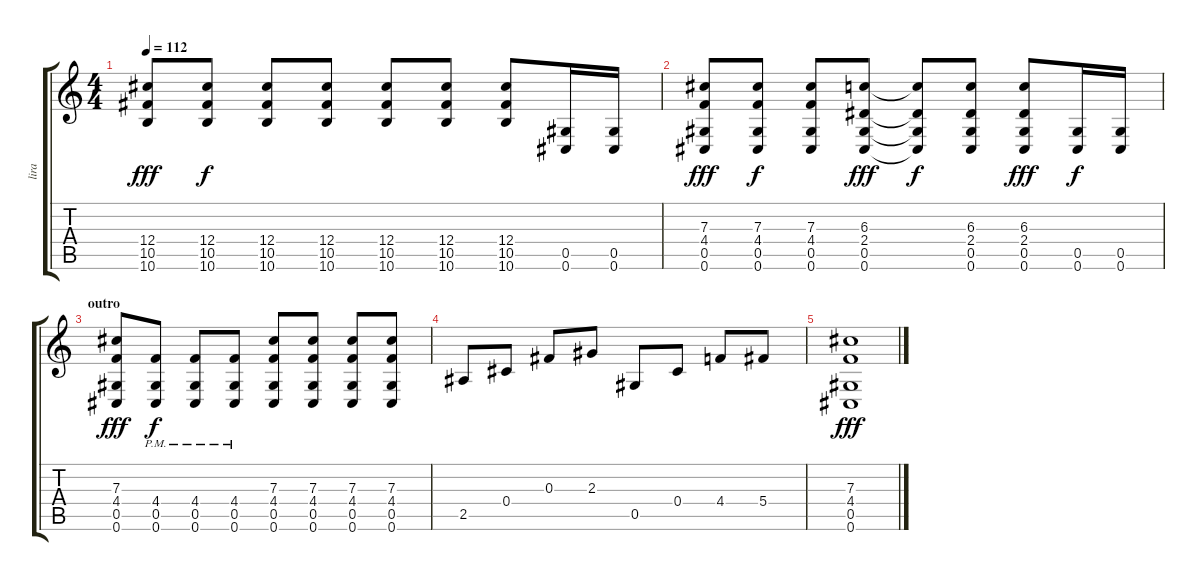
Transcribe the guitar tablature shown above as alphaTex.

\track ("lira" "lira") {instrument acousticguitarsteel}
\staff {score tabs}
\tuning (Eb4 Bb3 Gb3 Db3 Ab2 Db2) {hide}
\ts (4 4)
\tempo 112
\clef g2
\ks c
(12.4 10.5 10.6).8{dy fff} (12.4 10.5 10.6).8{dy f} (12.4 10.5 10.6).8 (12.4 10.5 10.6).8 (12.4 10.5 10.6).8 (12.4 10.5 10.6).8 (12.4 10.5 10.6).8 (0.5 0.6).16 (0.5 0.6).16 |
(7.3 4.4 0.5 0.6).8{dy fff} (7.3 4.4 0.5 0.6).8{dy f} (7.3 4.4 0.5 0.6).8 (6.3 2.4 0.5 0.6).8{dy fff} (6.3{t} 2.4{t} 0.5{t} 0.6{t}).8{dy f} (6.3 2.4 0.5 0.6).8 (6.3 2.4 0.5 0.6).8{dy fff} (0.5 0.6).16{dy f} (0.5 0.6).16 |
\section ("" "outro")
(7.3 4.4 0.5 0.6).8{dy fff} (4.4{pm} 0.5{pm} 0.6{pm}).8{dy f} (4.4{pm} 0.5{pm} 0.6{pm}).8 (4.4{pm} 0.5{pm} 0.6{pm}).8 (7.3 4.4 0.5 0.6).8 (7.3 4.4 0.5 0.6).8 (7.3 4.4 0.5 0.6).8 (7.3 4.4 0.5 0.6).8 |
2.5.8 0.4.8 0.3.8 2.3.8 0.5.8 0.4.8 4.4.8 5.4.8 |
(7.3 4.4 0.5 0.6).1{dy fff}
